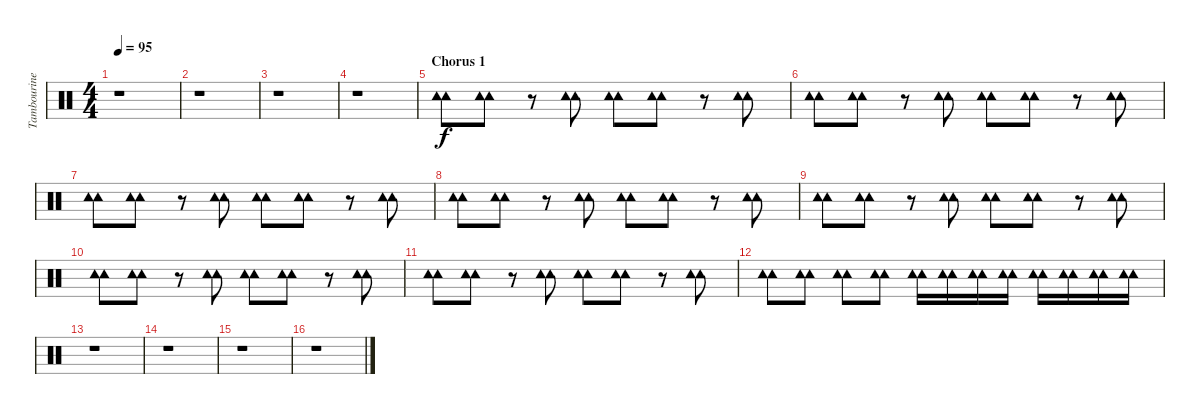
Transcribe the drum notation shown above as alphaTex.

\track ("Tambourine" "Tambourine") {instrument percussion}
\staff {score}
\articulation defaults
\ts (4 4)
\tempo 95
\clef neutral
\ks c
r.1{dy f} |
r.1 |
r.1 |
r.1 |
\section ("" "Chorus 1")
("Tambourine (hit)" "Tambourine (hit)").8 ("Tambourine (hit)" "Tambourine (hit)").8 r.8 ("Tambourine (hit)" "Tambourine (hit)").8 ("Tambourine (hit)" "Tambourine (hit)").8 ("Tambourine (hit)" "Tambourine (hit)").8 r.8 ("Tambourine (hit)" "Tambourine (hit)").8 |
("Tambourine (hit)" "Tambourine (hit)").8 ("Tambourine (hit)" "Tambourine (hit)").8 r.8 ("Tambourine (hit)" "Tambourine (hit)").8 ("Tambourine (hit)" "Tambourine (hit)").8 ("Tambourine (hit)" "Tambourine (hit)").8 r.8 ("Tambourine (hit)" "Tambourine (hit)").8 |
("Tambourine (hit)" "Tambourine (hit)").8 ("Tambourine (hit)" "Tambourine (hit)").8 r.8 ("Tambourine (hit)" "Tambourine (hit)").8 ("Tambourine (hit)" "Tambourine (hit)").8 ("Tambourine (hit)" "Tambourine (hit)").8 r.8 ("Tambourine (hit)" "Tambourine (hit)").8 |
("Tambourine (hit)" "Tambourine (hit)").8 ("Tambourine (hit)" "Tambourine (hit)").8 r.8 ("Tambourine (hit)" "Tambourine (hit)").8 ("Tambourine (hit)" "Tambourine (hit)").8 ("Tambourine (hit)" "Tambourine (hit)").8 r.8 ("Tambourine (hit)" "Tambourine (hit)").8 |
("Tambourine (hit)" "Tambourine (hit)").8 ("Tambourine (hit)" "Tambourine (hit)").8 r.8 ("Tambourine (hit)" "Tambourine (hit)").8 ("Tambourine (hit)" "Tambourine (hit)").8 ("Tambourine (hit)" "Tambourine (hit)").8 r.8 ("Tambourine (hit)" "Tambourine (hit)").8 |
("Tambourine (hit)" "Tambourine (hit)").8 ("Tambourine (hit)" "Tambourine (hit)").8 r.8 ("Tambourine (hit)" "Tambourine (hit)").8 ("Tambourine (hit)" "Tambourine (hit)").8 ("Tambourine (hit)" "Tambourine (hit)").8 r.8 ("Tambourine (hit)" "Tambourine (hit)").8 |
("Tambourine (hit)" "Tambourine (hit)").8 ("Tambourine (hit)" "Tambourine (hit)").8 r.8 ("Tambourine (hit)" "Tambourine (hit)").8 ("Tambourine (hit)" "Tambourine (hit)").8 ("Tambourine (hit)" "Tambourine (hit)").8 r.8 ("Tambourine (hit)" "Tambourine (hit)").8 |
("Tambourine (hit)" "Tambourine (hit)").8 ("Tambourine (hit)" "Tambourine (hit)").8 ("Tambourine (hit)" "Tambourine (hit)").8 ("Tambourine (hit)" "Tambourine (hit)").8 ("Tambourine (hit)" "Tambourine (hit)").16 ("Tambourine (hit)" "Tambourine (hit)").16 ("Tambourine (hit)" "Tambourine (hit)").16 ("Tambourine (hit)" "Tambourine (hit)").16 ("Tambourine (hit)" "Tambourine (hit)").16 ("Tambourine (hit)" "Tambourine (hit)").16 ("Tambourine (hit)" "Tambourine (hit)").16 ("Tambourine (hit)" "Tambourine (hit)").16 |
r.1 |
r.1 |
r.1 |
r.1
